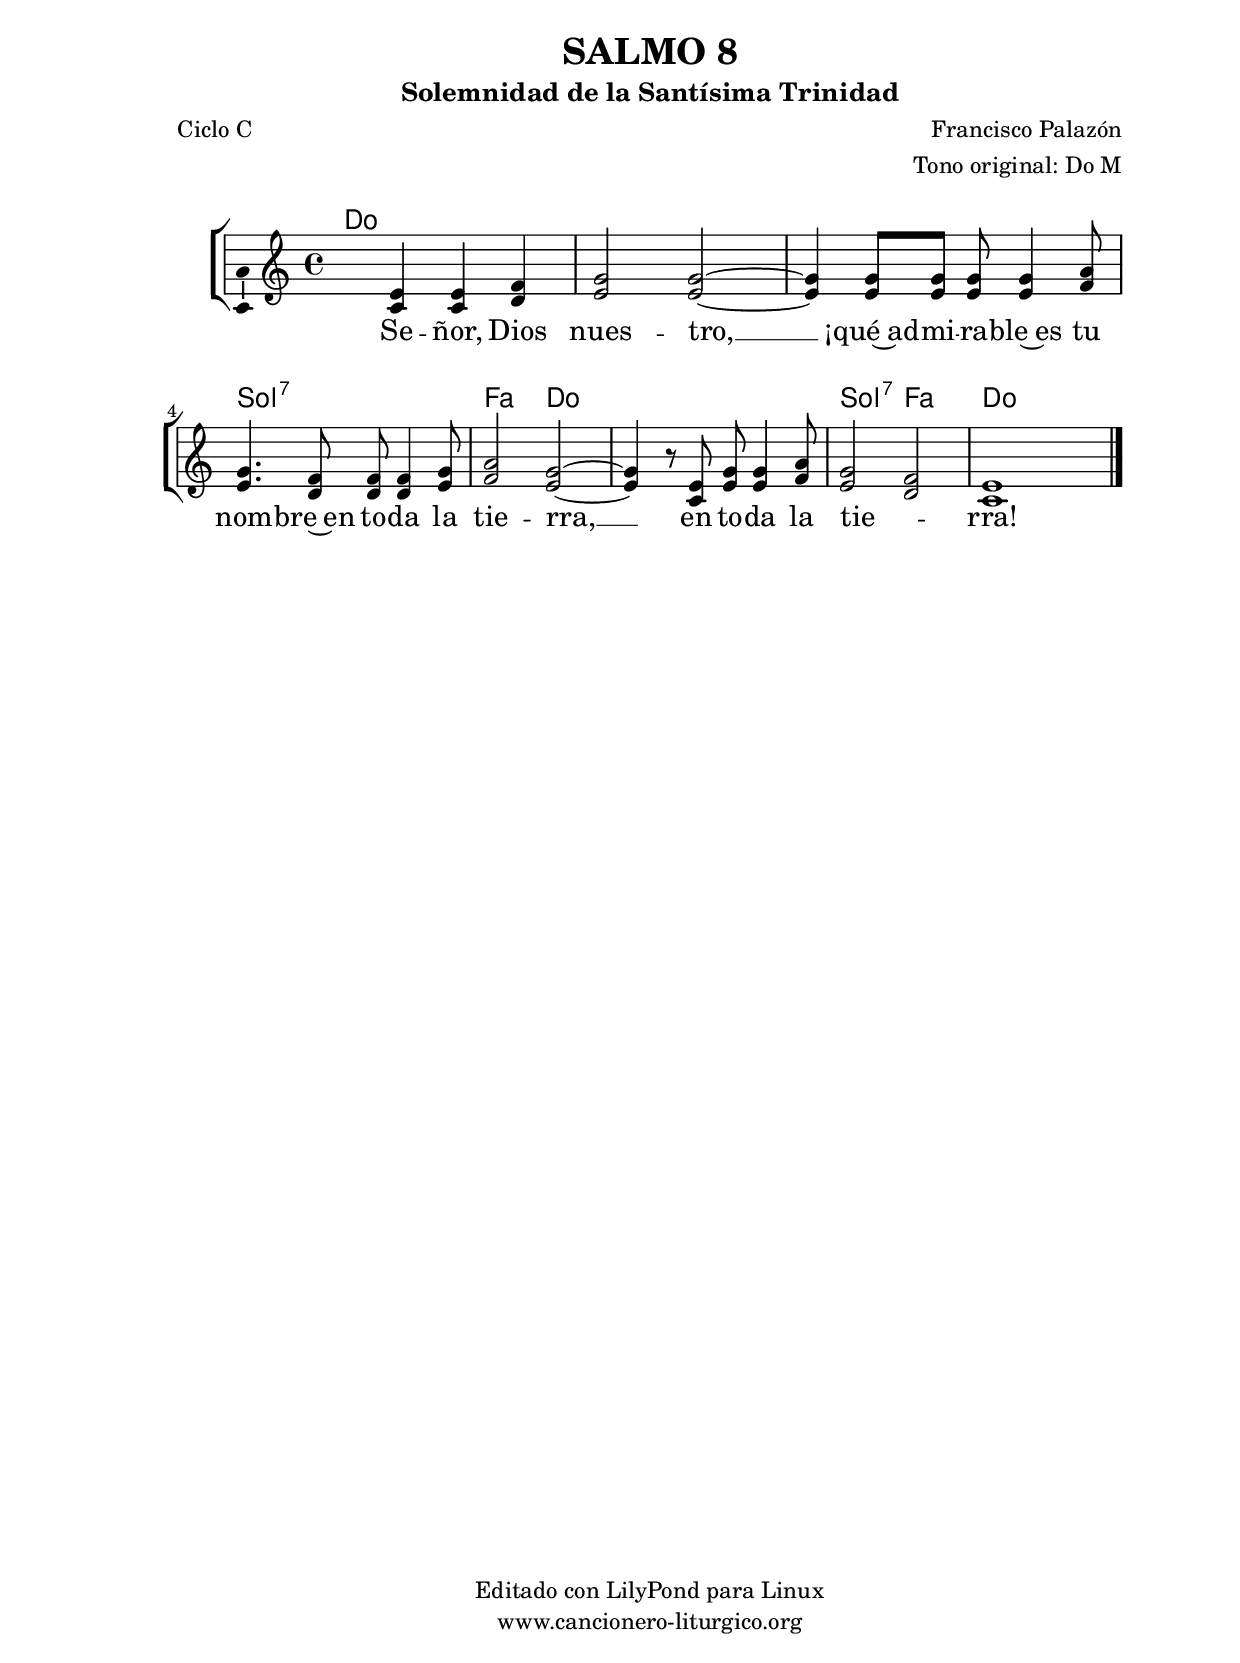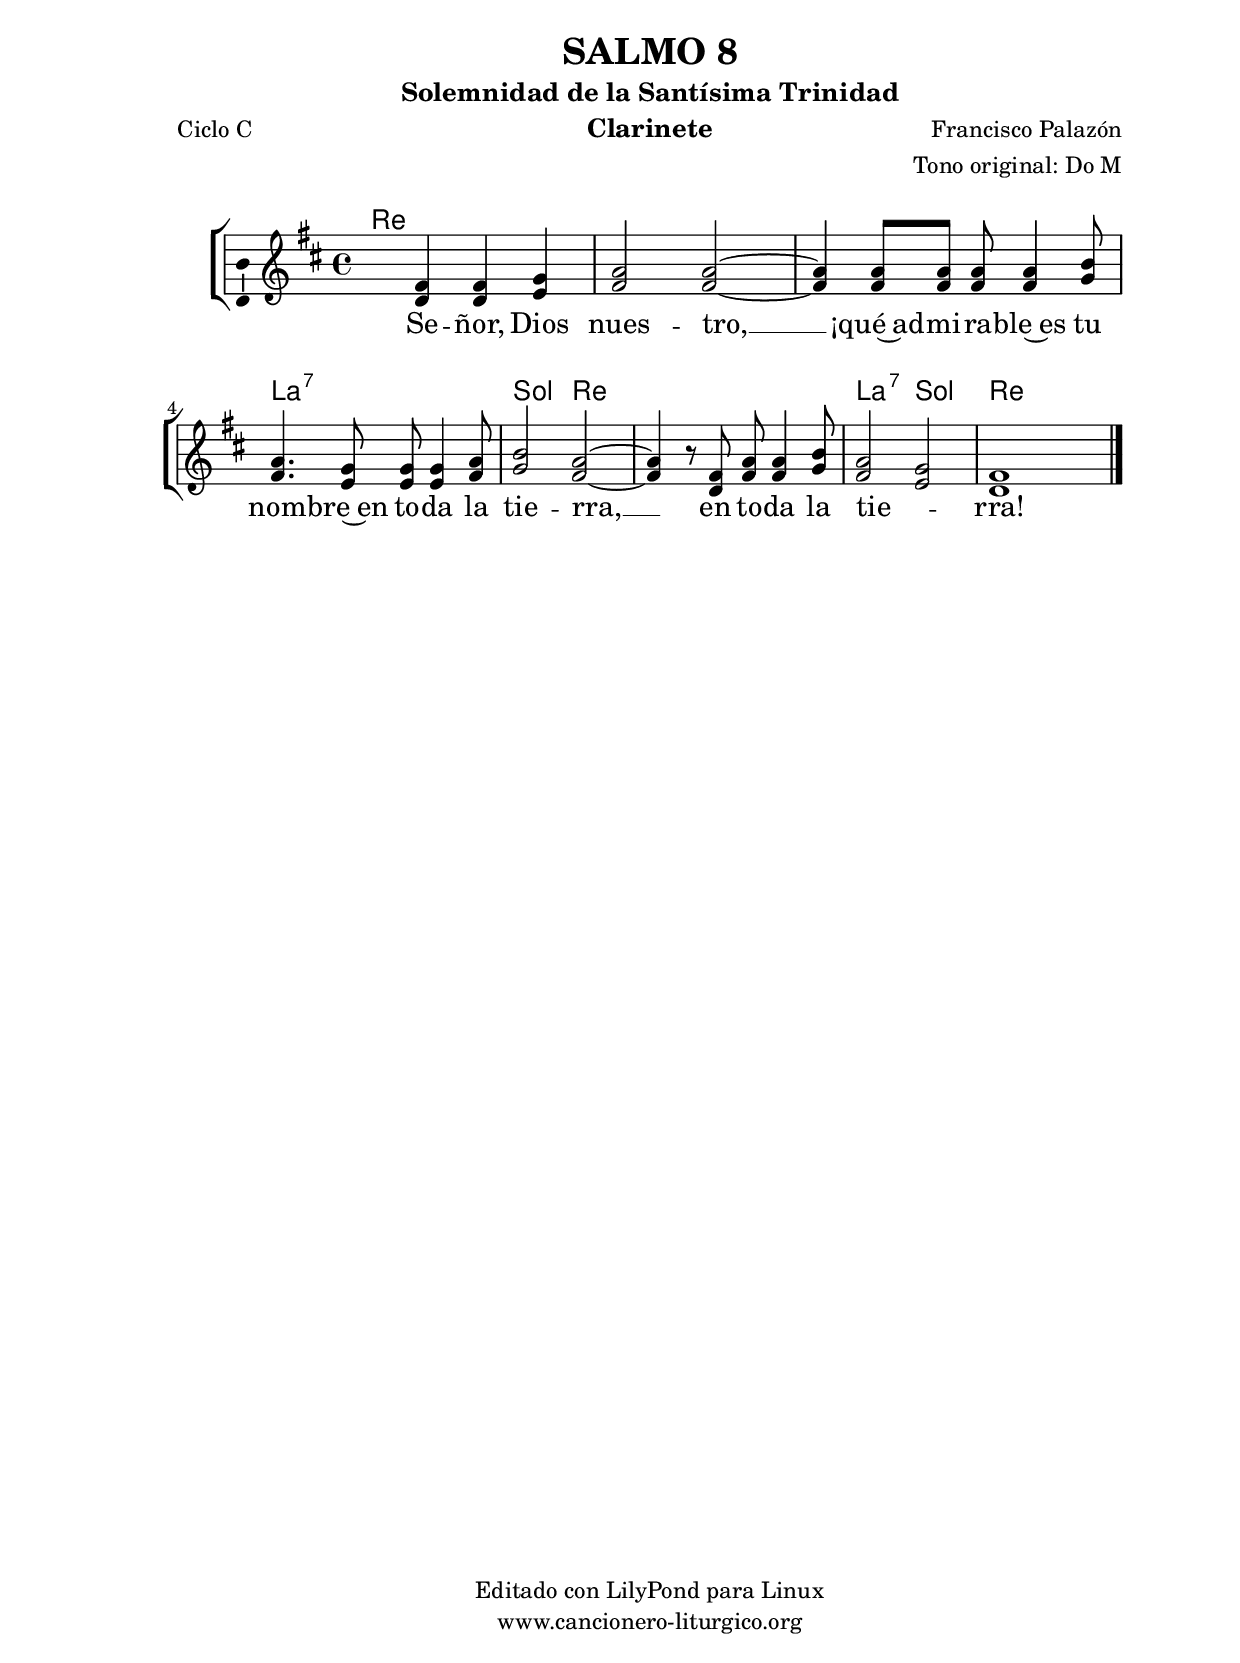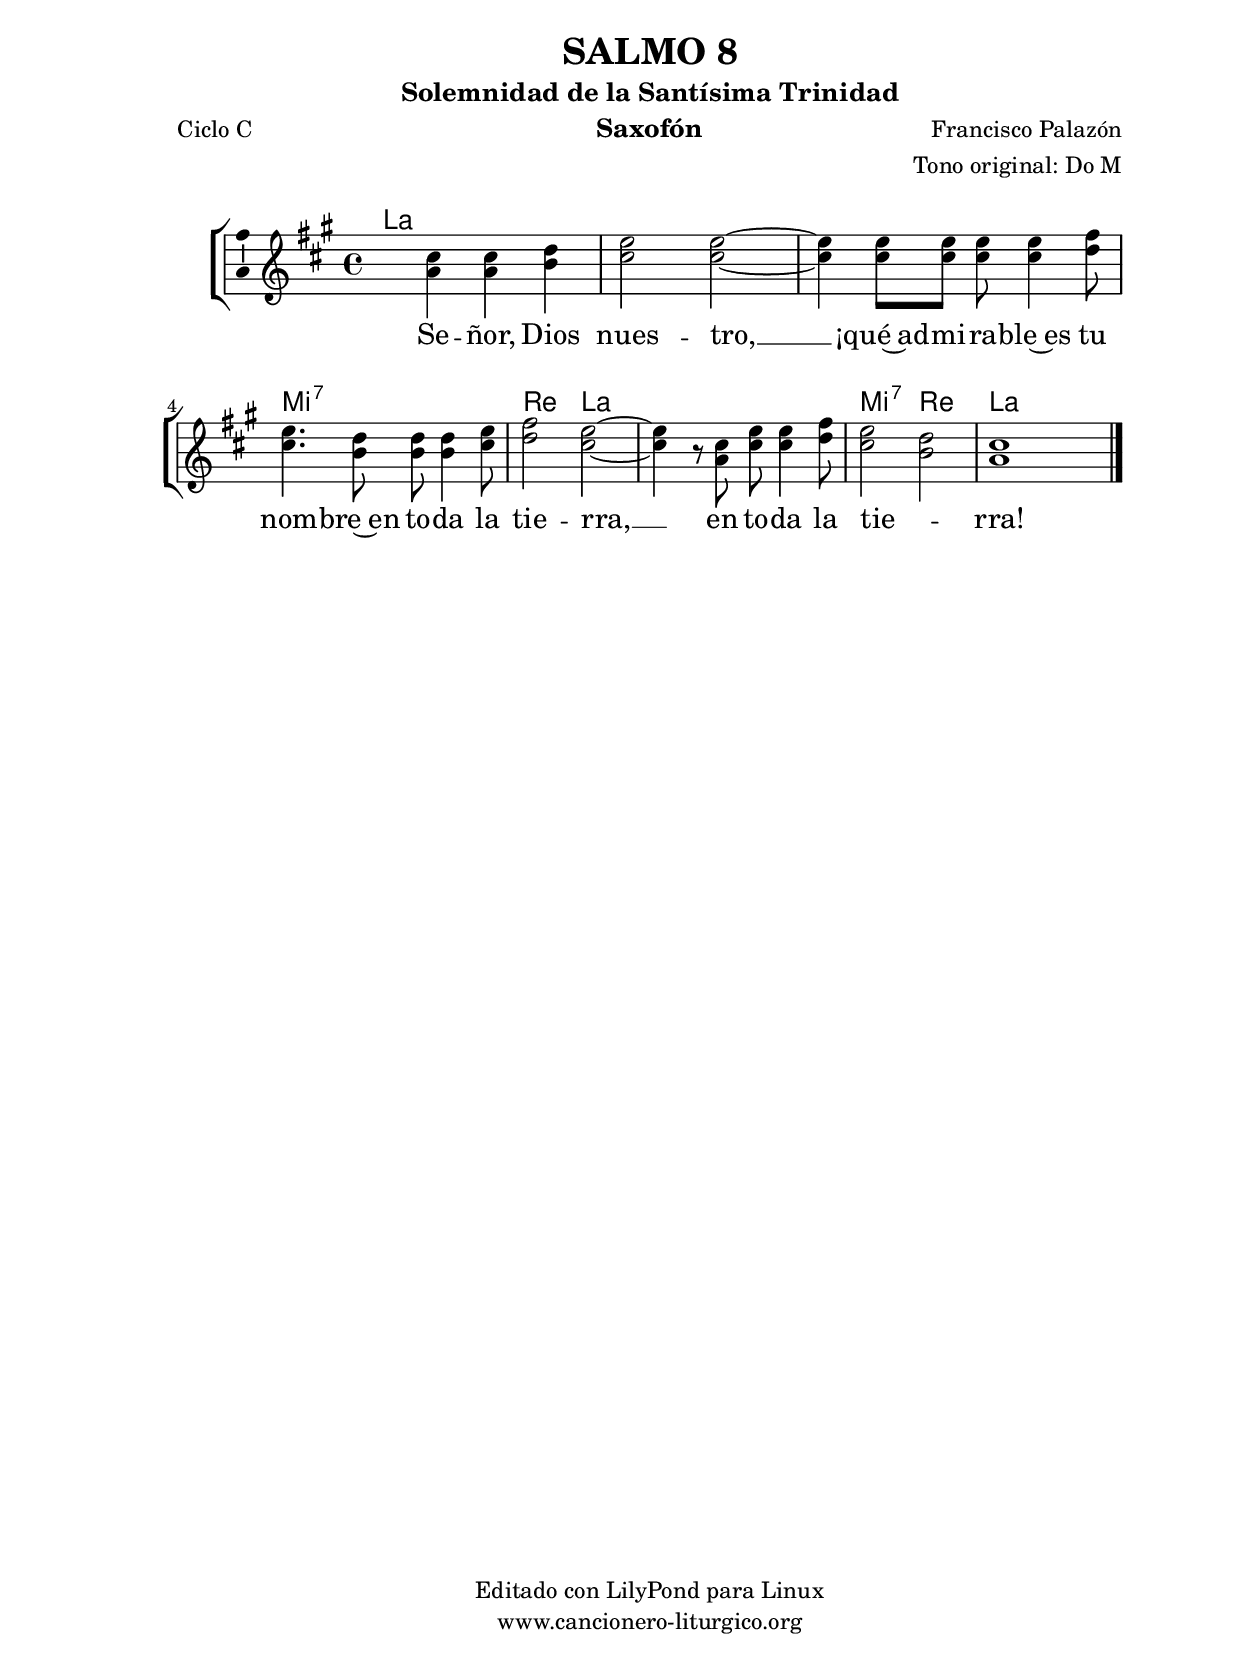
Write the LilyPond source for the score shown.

%
%para convertir .midi en .wav:
%timidity filename.midi -Ow -o finename.wav
%
%
%Para convertir de .wav a .mp3:
%lame -h -m j filename.wav
%
%
%para escuchar el midi:
%timidity nombrefichero.midi
%


%versión de lilypond para la que se ha escrito esta partitura:
\version "2.16.0"

	%Tamaño papel
	#(set-default-paper-size "a4")
	%Tamaño partitura
	#(set-global-staff-size 20)
	%No responde al pulsar sobre una nota
	#(ly:set-option 'point-and-click #f)

%parámetros del encabezamiento:
\header {
	title = "SALMO 8"
	subtitle = "Solemnidad de la Santísima Trinidad"
	composer = "Francisco Palazón"
	poet = "Ciclo C"
	meter = ""
	arranger = "Tono original: Do M"
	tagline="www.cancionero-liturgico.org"
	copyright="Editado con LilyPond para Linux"
	tiempo = "Ordinario"
	usos = "Salmo"
	letra = "Señor, Dios nuestro, ¡qué admirable es tu nombre en toda la tierra, en toda la tierra!"
	}

%parámetros asociados al papel:
\paper  {
	oddHeaderMarkup = \markup {\fill-line { \on-the-fly #not-first-page \fromproperty #'header:title \on-the-fly #not-first-page \fromproperty #'header:composer }}
	evenHeaderMarkup = \markup {\fill-line { \fromproperty #'header:composer \fromproperty #'header:title }}
	#(set-paper-size "a4")
	print-page-number = ##f
	first-page-number = 1
	print-first-page-number = ##f
%	head-separation = 3.0 \cm
	top-margin = 2.0 \cm
	bottom-margin = 0.5\cm
%%%	bottom-margin = -1.0\cm
	left-margin = 3.0 \cm
	line-width = 16.0 \cm 
	indent = 8\mm
	interscoreline = 2.\mm
	between-system-space = 15\mm
%	para que las partituras no llenen la hoja:
	ragged-bottom = ##t
%	idem para la última hoja:
	ragged-last-bottom = ##f
%	para que las partituras llenen el ancho del papel:
	ragged-last = ##f
	after-title-space = 2.5 \cm
%page-count=1
%system-count=1

	%Flexible Vertical Spacing
%	markup-markup-spacing =
%	#'((basic-distance . 15) (minimum-distance . 15) (padding . 3))
	markup-system-spacing =
	#'((basic-distance . 15) (minimum-distance . 15) (padding . 3))
	system-system-spacing =
	#'((basic-distance . 15) (minimum-distance . 15) (padding . 3))
	score-system-spacing =
	#'((basic-distance . 15) (minimum-distance . 15) (padding . 5))
%	top-system-spacing = % header
%	#'((basic-distance . 8) (minimum-distance . 0) (padding . 3))
%	top-markup-spacing =
%	#'((basic-distance . 20) (minimum-distance . 20) (padding . 3))
	last-bottom-spacing = % footer
	#'((basic-distance . 5) (minimum-distance . 5) (padding . 3))
%	score-markup-spacing =
%	#'((basic-distance . 16) (minimum-distance . 13) (padding . 3))

	}


%parámetros que afectan a toda la partitura:
global =  {
	%clave de sol (G):
	\clef G
	%armadura:
%%%	\transpose ees c
	\key c \major
	\tempo 4=100
	\set Score.tempoHideNote = ##t
	}


acordes = {
	\italianChords
	\chordmode {
%%%	\transpose ees c
{

c2 s c s c s g:7 s f c s c g:7 f c s

	}
	}
}


melodia = 
%%%	\transpose ees c
{
	\relative c'{
	\time 4/4

s4

<<
{
%\voiceOne
%\stemUp
e4 e f
g2 g~
g4 g8 g g g4 a8
g4. f8 f f4 g8
a2 g2~
g4 r8 e8 g g4 a8
g2 f
e1
}
%\new Voice 
{
%\voiceTwo
%\stemDown
c4 c d
e2 e~
e4 e8 e e e4 f8
e4. d8 d d4 e8
f2 e2~
e4 r8 c8 e e4 f8
e2 d
c1
}
>>

	\bar "|."
	}
	}


texto = \lyricmode {
Se -- ñor, Dios nues -- tro, __ ¡qué~ad -- mi -- ra -- ble~es tu nom -- bre~en to -- da la tie -- rra, __
en to -- da la tie -- _ rra!
	}


acordesStaff = \context ChordNames = acordesStaff <<
	\set chordChanges = ##t
	\acordes
	>>


vozStaff = \context Voice = vozStaff
\with {\consists "Ambitus_engraver"}
<<
%	\set Staff.instrumentName = ""
%	\set Staff.shortInstrumentName = ""
%	\set Staff.midiInstrument = #"clarinet"
%	\set Staff.midiInstrument = #"cello"
%	\set Staff.midiInstrument = #"flute"
	\set Staff.midiInstrument = #"electric guitar (jazz)"
%	\set Staff.midiInstrument = #"english horn"
%	\set Staff.midiInstrument = #"violin"
%	\set Staff.midiInstrument = #"glockenspiel"
	\set Staff.midiMinimumVolume = #0.7
	\set Staff.midiMaximumVolume = #0.9
	\global
	\melodia
	>>


textoStaff = \context Lyrics = textoStaff <<
	\lyricsto vozStaff \texto
	>>

\book {
	\score {
		\context ChoirStaff {
			\override StaffGroup.SystemStartBracket #'collapse-height = #1
			\override Score.SystemStartBar #'collapse-height = #1
			<<
			\acordesStaff
			\vozStaff
			\textoStaff
			>>
			}
		\layout {
	    		\context {
				\Lyrics
				\override LyricText #'font-size = #2
				}
	   		 \context {
				\Score
				%fontSize = #3
				\override StaffSymbol #'staff-space = #(magstep +3)
				%\override Beam #'thickness = #0.55
				%\override SpacingSpanner #'spacing-increment = #1.0
				%\override Slur #'height-limit = #1.5
				}
			}
		}
	\score {
		\unfoldRepeats
		\context ChoirStaff {
			<<
			\acordesStaff
			\vozStaff
			>>
			}
		\midi {
	  		\context {
	  			\Score
				tempoWholesPerMinute = #(ly:make-moment 70 4)
				}
			}
		}
	}

%Partitura para clarinete
#(define output-suffix "C")
\book {
	\header{
		instrument = "Clarinete"
		}
	\score {
		\context ChoirStaff {
			\override StaffGroup.SystemStartBracket #'collapse-height = #1
			\override Score.SystemStartBar #'collapse-height = #1
\transpose c d
			<<
			\acordesStaff
			\vozStaff
			\textoStaff
			>>
			}
		\layout {
	    		\context {
				\Lyrics
				\override LyricText #'font-size = #2
				}
	   		 \context {
				\Score
				%fontSize = #3
				\override StaffSymbol #'staff-space = #(magstep +3)
				%\override Beam #'thickness = #0.55
				%\override SpacingSpanner #'spacing-increment = #1.0
				%\override Slur #'height-limit = #1.5
				}
			}
		}
	}

%Partitura para saxofón
#(define output-suffix "S")
\book {
	\header{
		instrument = "Saxofón"
		}
	\score {
		\context ChoirStaff {
			\override StaffGroup.SystemStartBracket #'collapse-height = #1
			\override Score.SystemStartBar #'collapse-height = #1
\transpose c a
			<<
			\acordesStaff
			\vozStaff
			\textoStaff
			>>
			}
		\layout {
	    		\context {
				\Lyrics
				\override LyricText #'font-size = #2
				}
	   		 \context {
				\Score
				%fontSize = #3
				\override StaffSymbol #'staff-space = #(magstep +3)
				%\override Beam #'thickness = #0.55
				%\override SpacingSpanner #'spacing-increment = #1.0
				%\override Slur #'height-limit = #1.5
				}
			}
		}
	}

